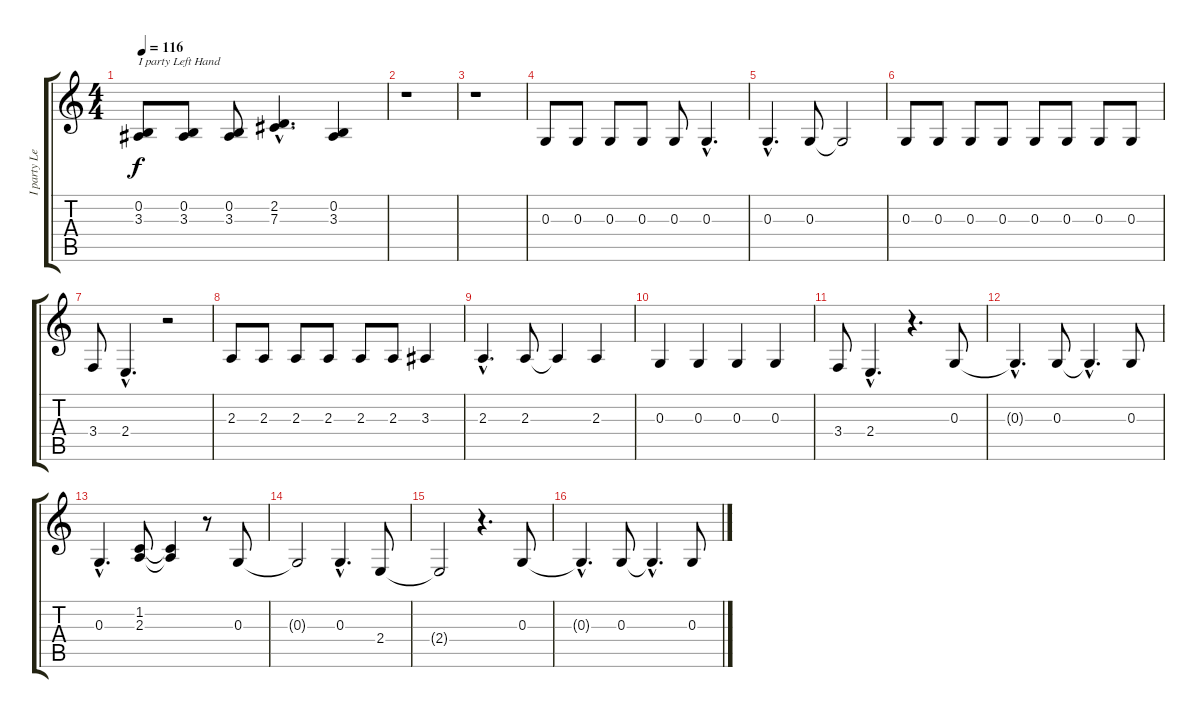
\track ("I party Left Hand" "I party Le") {instrument acousticgrandpiano}
\staff {score tabs}
\tuning (E4 B3 G3 D3 A2 E2) {hide}
\ts (4 4)
\tempo 116
\clef g2
\ks c
(0.2 3.3).8{txt "I party Left Hand" dy f instrument acousticgrandpiano} (0.2 3.3).8 (0.2 3.3).8 (2.2{hac} 7.3{hac}).4{d} (0.2 3.3).4 |
r.1 |
r.1 |
0.3.8 0.3.8 0.3.8 0.3.8 0.3.8 0.3{hac}.4{d} |
0.3{hac}.4{d} 0.3.8 0.3{t}.2 |
0.3.8 0.3.8 0.3.8 0.3.8 0.3.8 0.3.8 0.3.8 0.3.8 |
3.4.8 2.4{hac}.4{d} r.2 |
2.3.8 2.3.8 2.3.8 2.3.8 2.3.8 2.3.8 3.3.4 |
2.3{hac}.4{d} 2.3.8 2.3{t}.4 2.3.4 |
0.3.4 0.3.4 0.3.4 0.3.4 |
3.4.8 2.4{hac}.4{d} r.4{d} 0.3.8 |
0.3{hac t}.4{d} 0.3.8 0.3{hac t}.4{d} 0.3.8 |
0.3{hac}.4{d} (1.2 2.3).8 (1.2{t} 2.3{t}).4 r.8 0.3.8 |
0.3{t}.2 0.3{hac}.4{d} 2.4.8 |
2.4{t}.2 r.4{d} 0.3.8 |
0.3{hac t}.4{d} 0.3.8 0.3{hac t}.4{d} 0.3.8
